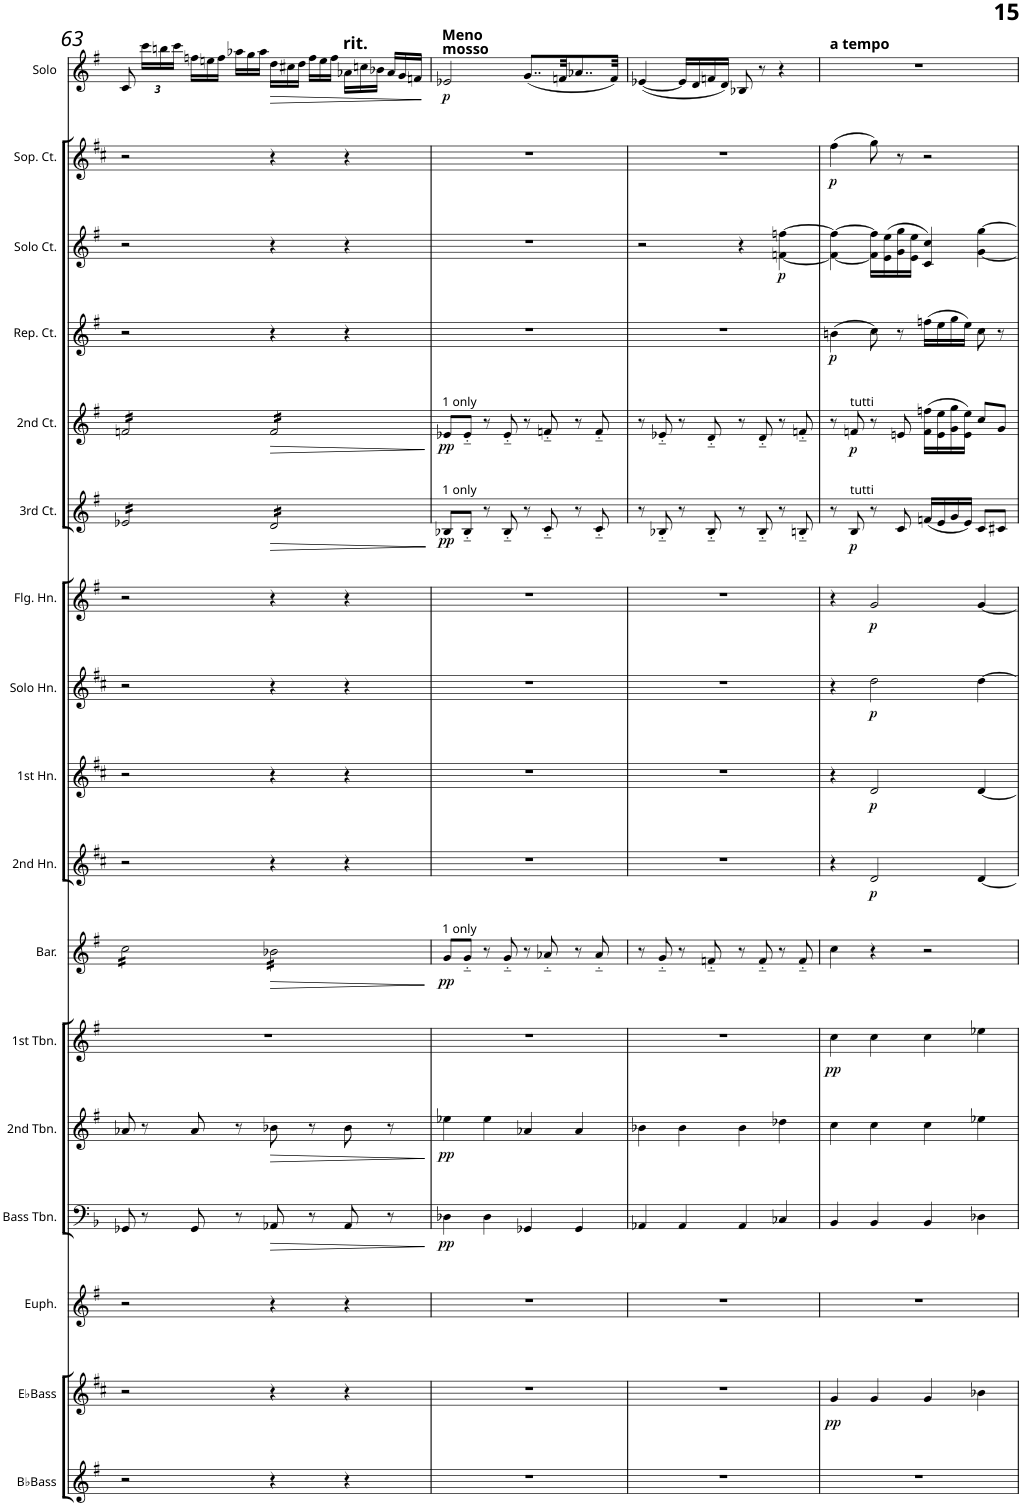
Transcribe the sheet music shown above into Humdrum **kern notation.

**kern	**kern	**dynam	**kern	**kern	**dynam	**kern	**dynam	**kern	**dynam	**kern	**dynam	**kern	**dynam	**kern	**dynam	**kern	**dynam	**kern	**dynam	**kern	**dynam	**kern	**dynam	**kern	**dynam	**kern	**dynam	**kern	**dynam	**kern	**dynam
*part17	*part16	*part16	*part15	*part14	*part14	*part13	*part13	*part12	*part12	*part11	*part11	*part10	*part10	*part9	*part9	*part8	*part8	*part7	*part7	*part6	*part6	*part5	*part5	*part4	*part4	*part3	*part3	*part2	*part2	*part1	*part1
*staff17	*staff16	*staff16	*staff15	*staff14	*staff14	*staff13	*staff13	*staff12	*staff12	*staff11	*staff11	*staff10	*staff10	*staff9	*staff9	*staff8	*staff8	*staff7	*staff7	*staff6	*staff6	*staff5	*staff5	*staff4	*staff4	*staff3	*staff3	*staff2	*staff2	*staff1	*staff1
*I"BbBass	*I"EbBass	*	*I"BbEuphonium	*I"Bass Trombone	*	*I"2nd BbTrombone	*	*I"1st BbTrombone	*	*I"BbBaritone	*	*I"2nd EbHorn	*	*I"1st EbHorn	*	*I"Solo EbHorn	*	*I"BbFlugelhorn	*	*I"3rd BbCornet	*	*I"2nd BbCornet	*	*I"BbRepiano Cornet	*	*I"BbSolo Cornet	*	*I"EbSoprano Cornet	*	*I"Soloist in Bb	*
*I'BbBass	*I'EbBass	*	*	*I'Bass Tbn.	*	*I'2nd Tbn.	*	*I'1st Tbn.	*	*I'Bar.	*	*I'2nd Hn.	*	*I'1st Hn.	*	*I'Solo Hn.	*	*	*	*I'3rd Ct.	*	*I'2nd Ct.	*	*	*	*	*	*	*	*I'Solo	*
!!LO:PB:g=z
*clefG2	*clefG2	*	*clefG2	*clefF4	*	*clefG2	*	*clefG2	*	*clefG2	*	*clefG2	*	*clefG2	*	*clefG2	*	*clefG2	*	*clefG2	*	*clefG2	*	*clefG2	*	*clefG2	*	*clefG2	*	*clefG2	*
*Trd15c26	*Trd12c21	*	*Trd8c14	*	*	*Trd8c14	*	*Trd8c14	*	*Trd8c14	*	*Trd5c9	*	*Trd5c9	*	*Trd5c9	*	*Trd1c2	*	*Trd1c2	*	*Trd1c2	*	*Trd1c2	*	*Trd1c2	*	*Trd-2c-3	*	*Trd1c2	*
*k[f#]	*k[f#c#]	*	*k[f#]	*k[b-]	*	*k[f#]	*	*k[f#]	*	*k[f#]	*	*k[f#c#]	*	*k[f#c#]	*	*k[f#c#]	*	*k[f#]	*	*k[f#]	*	*k[f#]	*	*k[f#]	*	*k[f#]	*	*k[f#c#]	*	*k[f#]	*
*M2/2	*M2/2	*	*M2/2	*M2/2	*	*M2/2	*	*M2/2	*	*M2/2	*	*M2/2	*	*M2/2	*	*M2/2	*	*M2/2	*	*M2/2	*	*M2/2	*	*M2/2	*	*M2/2	*	*M2/2	*	*M2/2	*
*met(c|)	*met(c|)	*	*met(c|)	*met(c|)	*	*met(c|)	*	*met(c|)	*	*met(c|)	*	*met(c|)	*	*met(c|)	*	*met(c|)	*	*met(c|)	*	*met(c|)	*	*met(c|)	*	*met(c|)	*	*met(c|)	*	*met(c|)	*	*met(c|)	*
=63	=63	=63	=63	=63	=63	=63	=63	=63	=63	=63	=63	=63	=63	=63	=63	=63	=63	=63	=63	=63	=63	=63	=63	=63	=63	=63	=63	=63	=63	=63	=63
*	*	*	*	*	*	*	*	*	*	*tremolo	*	*	*	*	*	*	*	*	*	*	*	*	*	*	*	*	*	*	*	*	*
*	*	*	*	*	*	*	*	*	*	*	*	*	*	*	*	*	*	*	*	*tremolo	*	*	*	*	*	*	*	*	*	*	*
*	*	*	*	*	*	*	*	*	*	*	*	*	*	*	*	*	*	*	*	*	*	*tremolo	*	*	*	*	*	*	*	*	*
2r	2r	.	2r	8GG-X/	.	8a-X/	.	1r	.	16cc\LL	.	2r	.	2r	.	2r	.	2r	.	16e-X/LL	.	16fn/LL	.	2r	.	2r	.	2r	.	8c/	.
.	.	.	.	.	.	.	.	.	.	16cc\	.	.	.	.	.	.	.	.	.	16e-X/	.	16fn/	.	.	.	.	.	.	.	.	.
*	*	*	*	*	*	*	*	*	*	*	*	*	*	*	*	*	*	*	*	*	*	*	*	*	*	*	*	*	*	*Xbrackettup	*
.	.	.	.	8r	.	8r	.	.	.	16cc\	.	.	.	.	.	.	.	.	.	16e-X/	.	16fn/	.	.	.	.	.	.	.	24ccc\LL	.
.	.	.	.	.	.	.	.	.	.	.	.	.	.	.	.	.	.	.	.	.	.	.	.	.	.	.	.	.	.	24bbn\	.
.	.	.	.	.	.	.	.	.	.	16cc\	.	.	.	.	.	.	.	.	.	16e-X/	.	16fn/	.	.	.	.	.	.	.	.	.
.	.	.	.	.	.	.	.	.	.	.	.	.	.	.	.	.	.	.	.	.	.	.	.	.	.	.	.	.	.	24ccc\JJ	.
*	*	*	*	*	*	*	*	*	*	*	*	*	*	*	*	*	*	*	*	*	*	*	*	*	*	*	*	*	*	*Xtuplet	*
.	.	.	.	8GG-/	.	8a-/	.	.	.	16cc\	.	.	.	.	.	.	.	.	.	16e-X/	.	16fn/	.	.	.	.	.	.	.	24ffn\LL	.
.	.	.	.	.	.	.	.	.	.	.	.	.	.	.	.	.	.	.	.	.	.	.	.	.	.	.	.	.	.	24een\	.
.	.	.	.	.	.	.	.	.	.	16cc\	.	.	.	.	.	.	.	.	.	16e-X/	.	16fn/	.	.	.	.	.	.	.	.	.
.	.	.	.	.	.	.	.	.	.	.	.	.	.	.	.	.	.	.	.	.	.	.	.	.	.	.	.	.	.	24ff\JJ	.
.	.	.	.	8r	.	8r	.	.	.	16cc\	.	.	.	.	.	.	.	.	.	16e-X/	.	16fn/	.	.	.	.	.	.	.	24aa-X\LL	.
.	.	.	.	.	.	.	.	.	.	.	.	.	.	.	.	.	.	.	.	.	.	.	.	.	.	.	.	.	.	24gg\	.
.	.	.	.	.	.	.	.	.	.	16cc\JJ	.	.	.	.	.	.	.	.	.	16e-X/JJ	.	16fn/JJ	.	.	.	.	.	.	.	.	.
.	.	.	.	.	.	.	.	.	.	.	.	.	.	.	.	.	.	.	.	.	.	.	.	.	.	.	.	.	.	24aa-\JJ	.
!	!	!	!	!	!LO:HP:b	!	!LO:HP:b	!	!	!	!LO:HP:b	!	!	!	!	!	!	!	!	!	!LO:HP:b	!	!LO:HP:b	!	!	!	!	!	!	!	!LO:HP:b
4r	4r	.	4r	8AA-X/	>	8b-X\	>	.	.	16b-X\LL	>	4r	.	4r	.	4r	.	4r	.	16d/LL	>	16f/LL	>	4r	.	4r	.	4r	.	24dd\LL	>
.	.	.	.	.	.	.	.	.	.	.	.	.	.	.	.	.	.	.	.	.	.	.	.	.	.	.	.	.	.	24cc#X\	.
.	.	.	.	.	.	.	.	.	.	16b-X\	.	.	.	.	.	.	.	.	.	16d/	.	16f/	.	.	.	.	.	.	.	.	.
.	.	.	.	.	.	.	.	.	.	.	.	.	.	.	.	.	.	.	.	.	.	.	.	.	.	.	.	.	.	24dd\JJ	.
.	.	.	.	8r	.	8r	.	.	.	16b-X\	.	.	.	.	.	.	.	.	.	16d/	.	16f/	.	.	.	.	.	.	.	24ff\LL	.
.	.	.	.	.	.	.	.	.	.	.	.	.	.	.	.	.	.	.	.	.	.	.	.	.	.	.	.	.	.	24ee\	.
.	.	.	.	.	.	.	.	.	.	16b-X\	.	.	.	.	.	.	.	.	.	16d/	.	16f/	.	.	.	.	.	.	.	.	.
.	.	.	.	.	.	.	.	.	.	.	.	.	.	.	.	.	.	.	.	.	.	.	.	.	.	.	.	.	.	24ff\JJ	.
!	!	!	!	!	!	!	!	!	!	!	!	!	!	!	!	!	!	!	!	!	!	!	!	!	!	!	!	!	!	!LO:TX:a:t=rit.	!
4r	4r	.	4r	8AA-/	.	8b-\	.	.	.	16b-X\	.	4r	.	4r	.	4r	.	4r	.	16d/	.	16f/	.	4r	.	4r	.	4r	.	24a-X\LL	.
.	.	.	.	.	.	.	.	.	.	.	.	.	.	.	.	.	.	.	.	.	.	.	.	.	.	.	.	.	.	24ccn\	.
.	.	.	.	.	.	.	.	.	.	16b-X\	.	.	.	.	.	.	.	.	.	16d/	.	16f/	.	.	.	.	.	.	.	.	.
.	.	.	.	.	.	.	.	.	.	.	.	.	.	.	.	.	.	.	.	.	.	.	.	.	.	.	.	.	.	24b-X\JJ	.
.	.	.	.	8r	.	8r	.	.	.	16b-X\	.	.	.	.	.	.	.	.	.	16d/	.	16f/	.	.	.	.	.	.	.	24a-/LL	.
.	.	.	.	.	.	.	.	.	.	.	.	.	.	.	.	.	.	.	.	.	.	.	.	.	.	.	.	.	.	24g/	.
.	.	.	.	.	.	.	.	.	.	16b-X\JJ	.	.	.	.	.	.	.	.	.	16d/JJ	.	16f/JJ	.	.	.	.	.	.	.	.	.
*	*	*	*	*	*	*	*	*	*	*	*	*	*	*	*	*	*	*	*	*	*	*Xtremolo	*	*	*	*	*	*	*	*	*
*	*	*	*	*	*	*	*	*	*	*	*	*	*	*	*	*	*	*	*	*Xtremolo	*	*	*	*	*	*	*	*	*	*	*
*	*	*	*	*	*	*	*	*	*	*Xtremolo	*	*	*	*	*	*	*	*	*	*	*	*	*	*	*	*	*	*	*	*	*
.	.	.	.	.	.	.	.	.	.	.	.	.	.	.	.	.	.	.	.	.	.	.	.	.	.	.	.	.	.	24fn/JJ	.
.	.	.	.	.	]	.	]	.	.	.	]	.	.	.	.	.	.	.	.	.	]	.	]	.	.	.	.	.	.	.	]
=64	=64	=64	=64	=64	=64	=64	=64	=64	=64	=64	=64	=64	=64	=64	=64	=64	=64	=64	=64	=64	=64	=64	=64	=64	=64	=64	=64	=64	=64	=64	=64
!	!	!	!	!	!	!	!	!	!	!	!	!	!	!	!	!	!	!	!	!	!	!	!	!	!	!	!	!	!	!LO:TX:a:B:t=Meno	!
!	!	!	!	!	!	!	!	!	!	!	!	!	!	!	!	!	!	!	!	!	!	!	!	!	!	!	!	!	!	!LO:TX:a:t=mosso	!
!	!	!	!	!	!	!	!	!	!	!	!	!	!	!	!	!	!	!	!	!	!	!LO:TX:a:t=1 only	!	!	!	!	!	!	!	!	!
!	!	!	!	!	!	!	!	!	!	!	!	!	!	!	!	!	!	!	!	!LO:TX:a:t=1 only	!	!	!	!	!	!	!	!	!	!	!
!	!	!	!	!	!	!	!	!	!	!LO:TX:a:t=1 only	!	!	!	!	!	!	!	!	!	!	!	!	!	!	!	!	!	!	!	!	!
!	!	!	!	!	!LO:DY:b	!	!LO:DY:b	!	!	!	!LO:DY:b	!	!	!	!	!	!	!	!	!	!LO:DY:b	!	!LO:DY:b	!	!	!	!	!	!	!	!LO:DY:b
1r	1r	.	1r	4D-X\	pp	4ee-X\	pp	1r	.	8g/L	pp	1r	.	1r	.	1r	.	1r	.	8B-X/L	pp	8e-X/L	pp	1r	.	1r	.	1r	.	2e-X/	p
.	.	.	.	.	.	.	.	.	.	8g/J	.	.	.	.	.	.	.	.	.	8B-/J	.	8e-/J	.	.	.	.	.	.	.	.	.
.	.	.	.	4D-\	.	4ee-\	.	.	.	8r	.	.	.	.	.	.	.	.	.	8r	.	8r	.	.	.	.	.	.	.	.	.
.	.	.	.	.	.	.	.	.	.	8g/	.	.	.	.	.	.	.	.	.	8B-/	.	8e-/	.	.	.	.	.	.	.	.	.
.	.	.	.	4GG-X/	.	4a-X/	.	.	.	8r	.	.	.	.	.	.	.	.	.	8r	.	8r	.	.	.	.	.	.	.	(8..g/L	.
.	.	.	.	.	.	.	.	.	.	8a-X/	.	.	.	.	.	.	.	.	.	8c/	.	8fn/	.	.	.	.	.	.	.	.	.
.	.	.	.	.	.	.	.	.	.	.	.	.	.	.	.	.	.	.	.	.	.	.	.	.	.	.	.	.	.	32fn/KK	.
.	.	.	.	4GG-/	.	4a-/	.	.	.	8r	.	.	.	.	.	.	.	.	.	8r	.	8r	.	.	.	.	.	.	.	8..a-X/	.
.	.	.	.	.	.	.	.	.	.	8a-/	.	.	.	.	.	.	.	.	.	8c/	.	8f/	.	.	.	.	.	.	.	.	.
.	.	.	.	.	.	.	.	.	.	.	.	.	.	.	.	.	.	.	.	.	.	.	.	.	.	.	.	.	.	32f/Jkk)	.
=65	=65	=65	=65	=65	=65	=65	=65	=65	=65	=65	=65	=65	=65	=65	=65	=65	=65	=65	=65	=65	=65	=65	=65	=65	=65	=65	=65	=65	=65	=65	=65
1r	1r	.	1r	4AA-X/	.	4b-X\	.	1r	.	8r	.	1r	.	1r	.	1r	.	1r	.	8r	.	8r	.	1r	.	2r	.	1r	.	([4e-X/	.
.	.	.	.	.	.	.	.	.	.	8g/	.	.	.	.	.	.	.	.	.	8B-X/	.	8e-X/	.	.	.	.	.	.	.	.	.
.	.	.	.	4AA-/	.	4b-\	.	.	.	8r	.	.	.	.	.	.	.	.	.	8r	.	8r	.	.	.	.	.	.	.	16e-/LL]	.
.	.	.	.	.	.	.	.	.	.	.	.	.	.	.	.	.	.	.	.	.	.	.	.	.	.	.	.	.	.	16d/	.
.	.	.	.	.	.	.	.	.	.	8fn/	.	.	.	.	.	.	.	.	.	8B-/	.	8d/	.	.	.	.	.	.	.	16fn/	.
.	.	.	.	.	.	.	.	.	.	.	.	.	.	.	.	.	.	.	.	.	.	.	.	.	.	.	.	.	.	16d/JJ)	.
.	.	.	.	4AA-/	.	4b-\	.	.	.	8r	.	.	.	.	.	.	.	.	.	8r	.	8r	.	.	.	4r	.	.	.	8B-X/	.
.	.	.	.	.	.	.	.	.	.	8f/	.	.	.	.	.	.	.	.	.	8B-/	.	8d/	.	.	.	.	.	.	.	8r	.
!	!	!	!	!	!	!	!	!	!	!	!	!	!	!	!	!	!	!	!	!	!	!	!	!	!	!	!LO:DY:b	!	!	!	!
.	.	.	.	4C-X/	.	4dd-X\	.	.	.	8r	.	.	.	.	.	.	.	.	.	8r	.	8r	.	.	.	[4fn\ [4ffn\	p	.	.	4r	.
.	.	.	.	.	.	.	.	.	.	8f/	.	.	.	.	.	.	.	.	.	8Bn/	.	8fn/	.	.	.	.	.	.	.	.	.
=66	=66	=66	=66	=66	=66	=66	=66	=66	=66	=66	=66	=66	=66	=66	=66	=66	=66	=66	=66	=66	=66	=66	=66	=66	=66	=66	=66	=66	=66	=66	=66
!	!	!	!	!	!	!	!	!	!	!	!	!	!	!	!	!	!	!	!	!	!	!	!	!	!	!	!	!	!	!LO:TX:a:B:t=a tempo	!
!	!	!LO:DY:b	!	!	!	!	!	!	!LO:DY:b	!	!	!	!	!	!	!	!	!	!	!	!	!	!	!	!LO:DY:b	!	!	!	!LO:DY:b	!	!
1r	4g/	pp	1r	4BB-/	.	4cc\	.	4cc\	pp	4cc\	.	4r	.	4r	.	4r	.	4r	.	8r	.	8r	.	(4bn\	p	4f\_ 4ff\_	.	(4ff#\	p	1r	.
!	!	!	!	!	!	!	!	!	!	!	!	!	!	!	!	!	!	!	!	!	!	!LO:TX:a:t=tutti	!	!	!	!	!	!	!	!	!
!	!	!	!	!	!	!	!	!	!	!	!	!	!	!	!	!	!	!	!	!LO:TX:a:t=tutti	!	!	!	!	!	!	!	!	!	!	!
!	!	!	!	!	!	!	!	!	!	!	!	!	!	!	!	!	!	!	!	!	!LO:DY:b	!	!LO:DY:b	!	!	!	!	!	!	!	!
.	.	.	.	.	.	.	.	.	.	.	.	.	.	.	.	.	.	.	.	8B/	p	8fn/	p	.	.	.	.	.	.	.	.
!	!	!	!	!	!	!	!	!	!	!	!	!	!LO:DY:b	!	!LO:DY:b	!	!LO:DY:b	!	!LO:DY:b	!	!	!	!	!	!	!	!	!	!	!	!
.	4g/	.	.	4BB-/	.	4cc\	.	4cc\	.	4r	.	2d/	p	2d/	p	2dd\	p	2g/	p	8r	.	8r	.	8cc\)	.	16f\] 16ff\]LL	.	8gg\)	.	.	.
.	.	.	.	.	.	.	.	.	.	.	.	.	.	.	.	.	.	.	.	.	.	.	.	.	.	(16e\ 16ee\	.	.	.	.	.
.	.	.	.	.	.	.	.	.	.	.	.	.	.	.	.	.	.	.	.	8c/	.	8en/	.	8r	.	16g\ 16gg\	.	8r	.	.	.
.	.	.	.	.	.	.	.	.	.	.	.	.	.	.	.	.	.	.	.	.	.	.	.	.	.	16e\ 16ee\JJ	.	.	.	.	.
.	4g/	.	.	4BB-/	.	4cc\	.	4cc\	.	2r	.	.	.	.	.	.	.	.	.	(16fn/LL	.	(16f\ 16ffn\LL	.	(16ffn\LL	.	4c/ 4cc/)	.	2r	.	.	.
.	.	.	.	.	.	.	.	.	.	.	.	.	.	.	.	.	.	.	.	16e/	.	16e\ 16ee\	.	16ee\	.	.	.	.	.	.	.
.	.	.	.	.	.	.	.	.	.	.	.	.	.	.	.	.	.	.	.	16g/	.	16g\ 16gg\	.	16gg\	.	.	.	.	.	.	.
.	.	.	.	.	.	.	.	.	.	.	.	.	.	.	.	.	.	.	.	16e/JJ)	.	16e\ 16ee\JJ)	.	16ee\JJ)	.	.	.	.	.	.	.
.	4b-X\	.	.	4D-X\	.	4ee-X\	.	4ee-X\	.	.	.	[4d/	.	[4d/	.	[4dd\	.	[4g/	.	8c/L	.	8cc/L	.	8cc\	.	[4g\ [4gg\	.	.	.	.	.
.	.	.	.	.	.	.	.	.	.	.	.	.	.	.	.	.	.	.	.	8c#X/J	.	8g/J	.	8r	.	.	.	.	.	.	.
=	=	=	=	=	=	=	=	=	=	=	=	=	=	=	=	=	=	=	=	=	=	=	=	=	=	=	=	=	=	=	=
*-	*-	*-	*-	*-	*-	*-	*-	*-	*-	*-	*-	*-	*-	*-	*-	*-	*-	*-	*-	*-	*-	*-	*-	*-	*-	*-	*-	*-	*-	*-	*-
